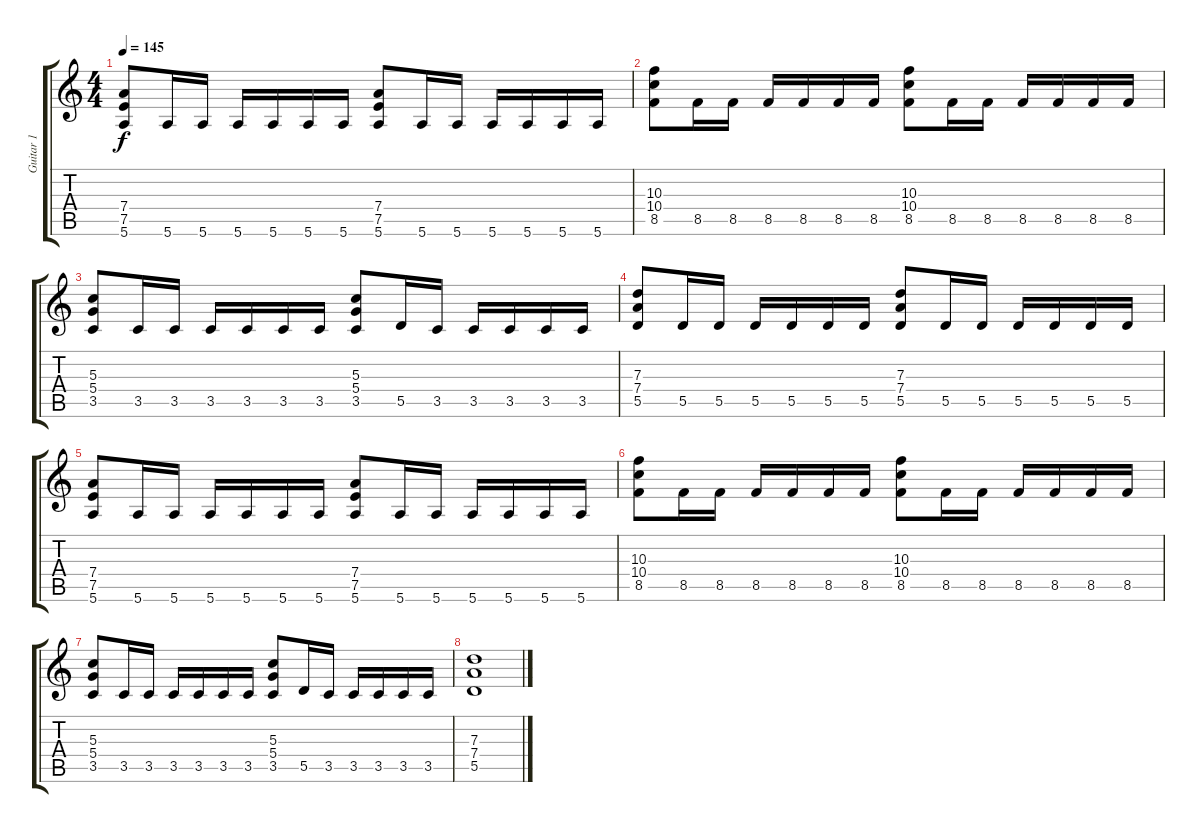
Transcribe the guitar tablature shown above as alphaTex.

\track ("Guitar 1" "Guitar 1") {instrument distortionguitar}
\staff {score tabs}
\tuning (E4 B3 G3 D3 A2 E2) {hide}
\ts (4 4)
\tempo 145
\clef g2
\ks c
(7.4 7.5 5.6).8{dy f} 5.6.16 5.6.16 5.6.16 5.6.16 5.6.16 5.6.16 (7.4 7.5 5.6).8 5.6.16 5.6.16 5.6.16 5.6.16 5.6.16 5.6.16 |
(10.3 10.4 8.5).8 8.5.16 8.5.16 8.5.16 8.5.16 8.5.16 8.5.16 (10.3 10.4 8.5).8 8.5.16 8.5.16 8.5.16 8.5.16 8.5.16 8.5.16 |
(5.3 5.4 3.5).8 3.5.16 3.5.16 3.5.16 3.5.16 3.5.16 3.5.16 (5.3 5.4 3.5).8 5.5.16 3.5.16 3.5.16 3.5.16 3.5.16 3.5.16 |
(7.3 7.4 5.5).8 5.5.16 5.5.16 5.5.16 5.5.16 5.5.16 5.5.16 (7.3 7.4 5.5).8 5.5.16 5.5.16 5.5.16 5.5.16 5.5.16 5.5.16 |
(7.4 7.5 5.6).8 5.6.16 5.6.16 5.6.16 5.6.16 5.6.16 5.6.16 (7.4 7.5 5.6).8 5.6.16 5.6.16 5.6.16 5.6.16 5.6.16 5.6.16 |
(10.3 10.4 8.5).8 8.5.16 8.5.16 8.5.16 8.5.16 8.5.16 8.5.16 (10.3 10.4 8.5).8 8.5.16 8.5.16 8.5.16 8.5.16 8.5.16 8.5.16 |
(5.3 5.4 3.5).8 3.5.16 3.5.16 3.5.16 3.5.16 3.5.16 3.5.16 (5.3 5.4 3.5).8 5.5.16 3.5.16 3.5.16 3.5.16 3.5.16 3.5.16 |
(7.3 7.4 5.5).1{volume 0}
